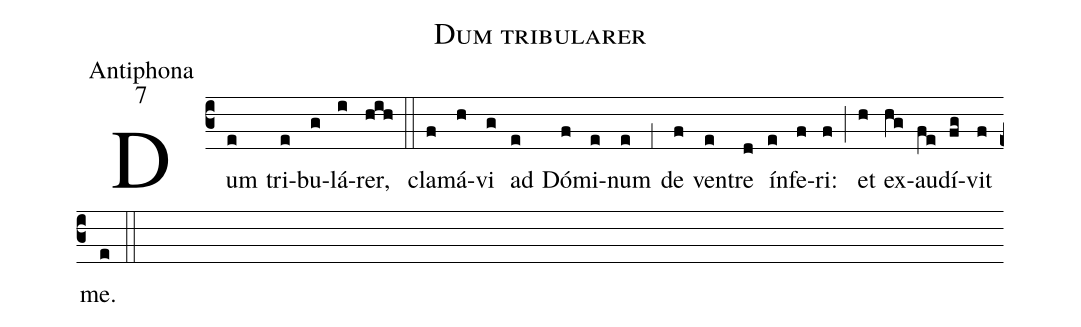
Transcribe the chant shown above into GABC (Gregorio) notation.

name:Dum tribularer;
office-part:Antiphona;
mode:7;
%%
(c3) Dum(e) tri(e)bu(g)lá(i)rer,(hih) (::) cla(f)má(h)vi(g) ad(e) Dó(f)mi(e)num(e) (;1) de(f) ven(e)tre(d) ín(e)fe(f)ri:(f) (;) et(h) ex(hg)au(fe)dí(fg)vit(f) me.(e) (::)
